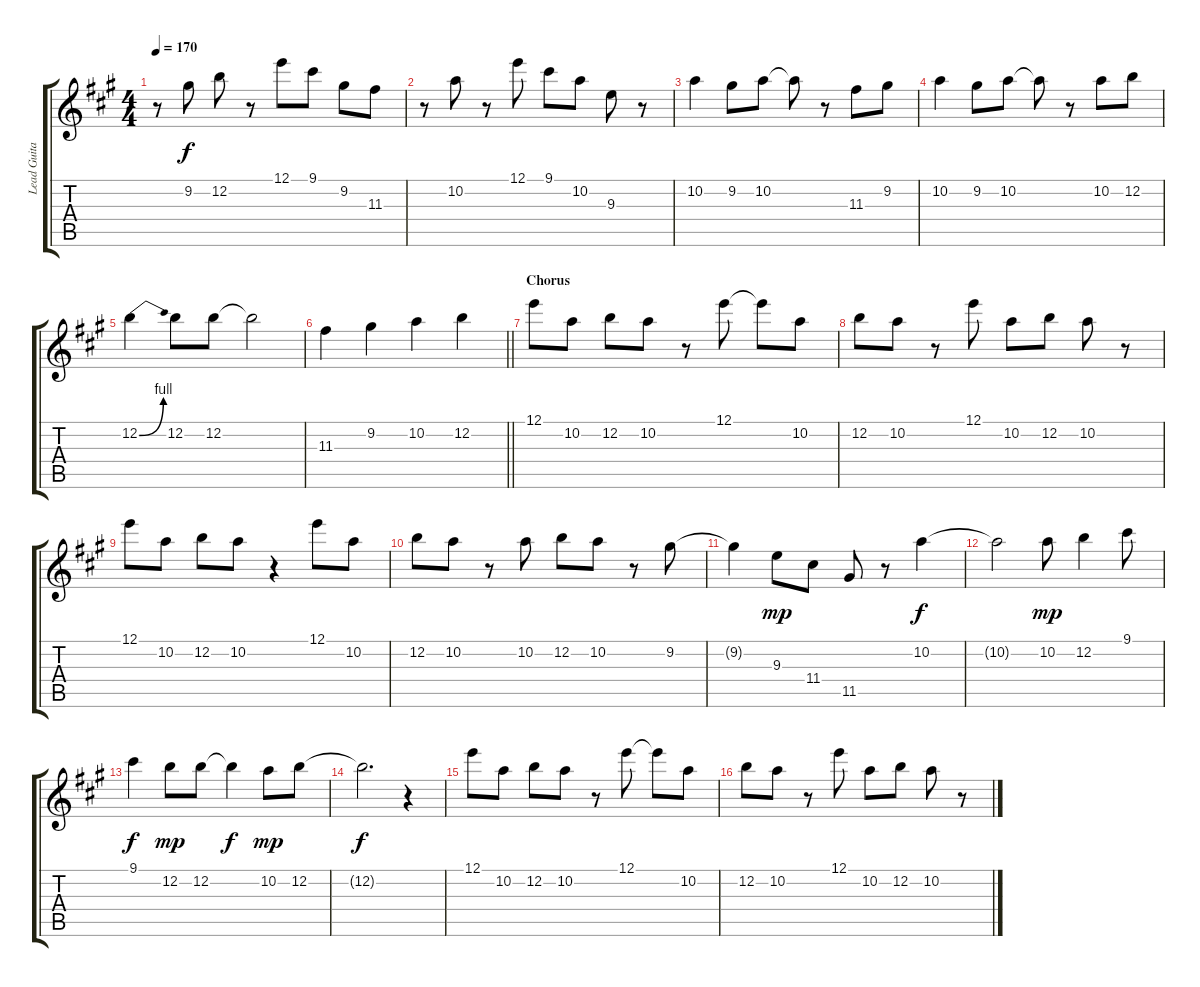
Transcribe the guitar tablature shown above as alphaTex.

\track ("Lead Guitar" "Lead Guita") {instrument overdrivenguitar}
\staff {score tabs}
\tuning (E4 B3 G3 D3 A2 E2) {hide}
\ts (4 4)
\tempo 170
\clef g2
\ks a
r.8{dy f} 9.2.8 12.2.8 r.8 12.1.8 9.1.8 9.2.8 11.3.8 |
r.8 10.2.8 r.8 12.1.8 9.1.8 10.2.8 9.3.8 r.8 |
10.2.4 9.2.8 10.2.8 10.2{t}.8 r.8 11.3.8 9.2.8 |
10.2.4 9.2.8 10.2.8 10.2{t}.8 r.8 10.2.8 12.2.8 |
12.2{be (bend 0 0 60 4)}.4 12.2.8 12.2.8 12.2{t}.2 |
\barLineRight lightlight
11.3.4 9.2.4 10.2.4 12.2.4 |
\section ("" "Chorus")
12.1.8 10.2.8 12.2.8 10.2.8 r.8 12.1.8 12.1{t}.8 10.2.8 |
12.2.8 10.2.8 r.8 12.1.8 10.2.8 12.2.8 10.2.8 r.8 |
12.1.8 10.2.8 12.2.8 10.2.8 r.4 12.1.8 10.2.8 |
12.2.8 10.2.8 r.8 10.2.8 12.2.8 10.2.8 r.8 9.2.8 |
9.2{t}.4 9.3.8{dy mp} 11.4.8 11.5.8 r.8 10.2.4{dy f} |
10.2{t}.2 10.2.8{dy mp} 12.2.4 9.1.8 |
9.1.4{dy f} 12.2.8{dy mp} 12.2.8 12.2{t}.4{dy f} 10.2.8{dy mp} 12.2.8 |
12.2{t}.2{d dy f} r.4 |
12.1.8 10.2.8 12.2.8 10.2.8 r.8 12.1.8 12.1{t}.8 10.2.8 |
12.2.8 10.2.8 r.8 12.1.8 10.2.8 12.2.8 10.2.8 r.8
